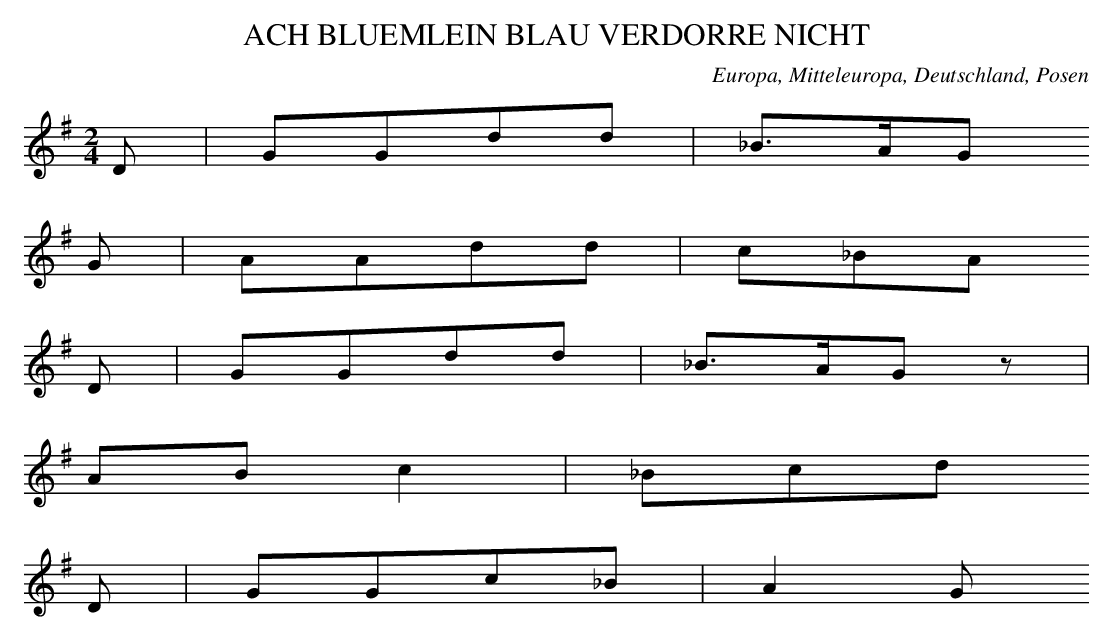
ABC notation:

X:1
T: ACH BLUEMLEIN BLAU VERDORRE NICHT
O: Europa, Mitteleuropa, Deutschland, Posen
M: 2/4
L: 1/16
K: G
D2 | G2G2d2d2 | _B3AG2
G2 | A2A2d2d2 | c2_B2A2
D2 | G2G2d2d2 | _B3AG2z2 |
A2B2c4 | _B2c2d2
D2 | G2G2c2_B2 | A4G2
